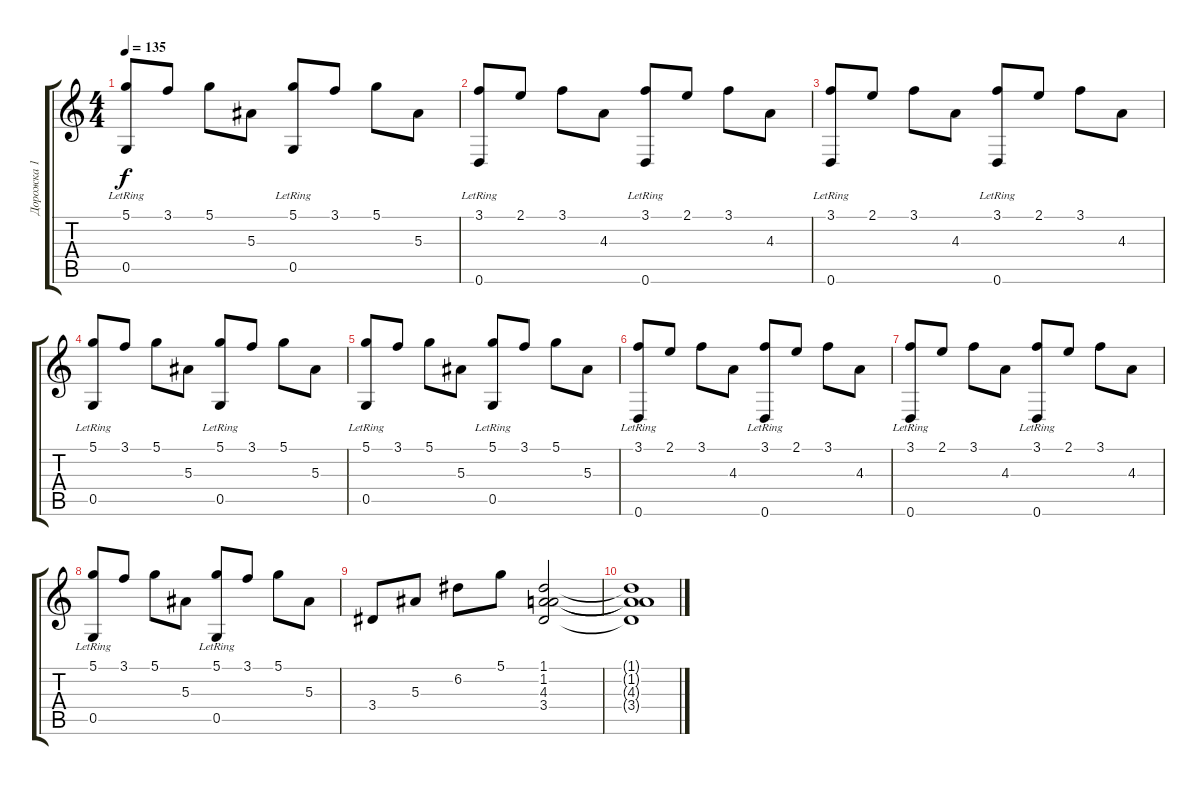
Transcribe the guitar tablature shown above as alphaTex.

\track ("Дорожка 1" "Дорожка 1") {instrument acousticguitarnylon}
\staff {score tabs}
\tuning (D4 A3 F3 C3 G2 D2) {hide}
\ts (4 4)
\tempo 135
\clef g2
\ks c
(5.1 0.5{lr}).8{dy f} 3.1.8 5.1.8 5.3.8 (5.1 0.5{lr}).8 3.1.8 5.1.8 5.3.8 |
(3.1 0.6{lr}).8 2.1.8 3.1.8 4.3.8 (3.1 0.6{lr}).8 2.1.8 3.1.8 4.3.8 |
(3.1 0.6{lr}).8 2.1.8 3.1.8 4.3.8 (3.1 0.6{lr}).8 2.1.8 3.1.8 4.3.8 |
(5.1 0.5{lr}).8 3.1.8 5.1.8 5.3.8 (5.1 0.5{lr}).8 3.1.8 5.1.8 5.3.8 |
(5.1 0.5{lr}).8 3.1.8 5.1.8 5.3.8 (5.1 0.5{lr}).8 3.1.8 5.1.8 5.3.8 |
(3.1 0.6{lr}).8 2.1.8 3.1.8 4.3.8 (3.1 0.6{lr}).8 2.1.8 3.1.8 4.3.8 |
(3.1 0.6{lr}).8 2.1.8 3.1.8 4.3.8 (3.1 0.6{lr}).8 2.1.8 3.1.8 4.3.8 |
(5.1 0.5{lr}).8 3.1.8 5.1.8 5.3.8 (5.1 0.5{lr}).8 3.1.8 5.1.8 5.3.8 |
3.4.8 5.3.8 6.2.8 5.1.8 (1.1 1.2 4.3 3.4).2 |
(1.1{t} 1.2{t} 4.3{t} 3.4{t}).1
